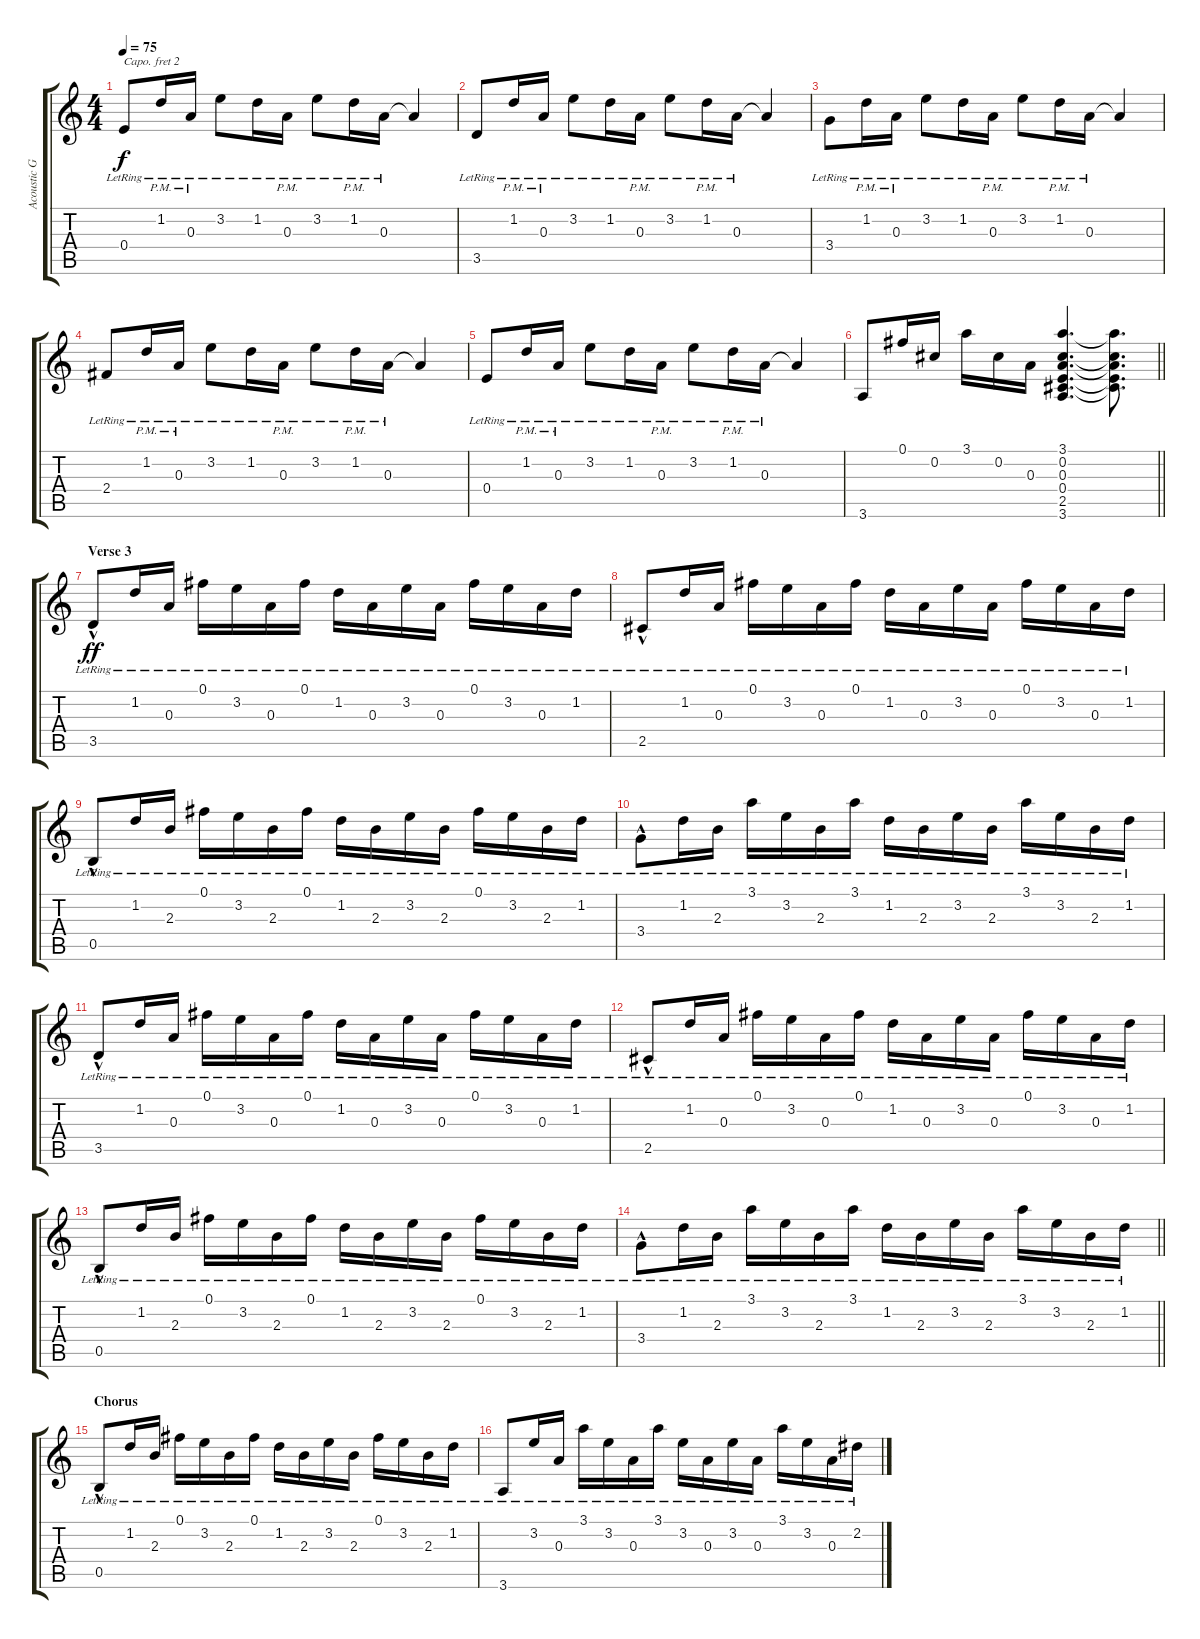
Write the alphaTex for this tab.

\track ("Acoustic Guitar" "Acoustic G") {instrument electricguitarclean}
\staff {score tabs}
\capo 2
\tuning (E4 B3 G3 D3 A2 E2) {hide}
\ts (4 4)
\tempo 75
\clef g2
\ks c
0.4{lr}.8{dy f} 1.2{pm lr}.16 0.3{pm lr}.16 3.2{lr}.8 1.2{lr}.16 0.3{pm lr}.16 3.2{lr}.8 1.2{pm lr}.16 0.3{lr}.16 0.3{t}.4 |
3.5{lr}.8 1.2{pm lr}.16 0.3{pm lr}.16 3.2{lr}.8 1.2{lr}.16 0.3{pm lr}.16 3.2{lr}.8 1.2{pm lr}.16 0.3{lr}.16 0.3{t}.4 |
3.4{lr}.8 1.2{pm lr}.16 0.3{pm lr}.16 3.2{lr}.8 1.2{lr}.16 0.3{pm lr}.16 3.2{lr}.8 1.2{pm lr}.16 0.3{lr}.16 0.3{t}.4 |
2.4{lr}.8 1.2{pm lr}.16 0.3{pm lr}.16 3.2{lr}.8 1.2{lr}.16 0.3{pm lr}.16 3.2{lr}.8 1.2{pm lr}.16 0.3{lr}.16 0.3{t}.4 |
0.4{lr}.8 1.2{pm lr}.16 0.3{pm lr}.16 3.2{lr}.8 1.2{lr}.16 0.3{pm lr}.16 3.2{lr}.8 1.2{pm lr}.16 0.3{lr}.16 0.3{t}.4 |
\barLineRight lightlight
3.6.8 0.1.16 0.2.16 3.1.16 0.2.16 0.3.16 (3.1 0.2 0.3 0.4 2.5 3.6).4{d} (3.1{t} 0.2{t} 0.3{t} 0.4{t} 2.5{t}).8{d} |
\section ("" "Verse 3")
3.5{hac lr}.8{dy ff} 1.2{lr}.16 0.3{lr}.16 0.1{lr}.16 3.2{lr}.16 0.3{lr}.16 0.1{lr}.16 1.2{lr}.16 0.3{lr}.16 3.2{lr}.16 0.3{lr}.16 0.1{lr}.16 3.2{lr}.16 0.3{lr}.16 1.2{lr}.16 |
2.5{hac lr}.8 1.2{lr}.16 0.3{lr}.16 0.1{lr}.16 3.2{lr}.16 0.3{lr}.16 0.1{lr}.16 1.2{lr}.16 0.3{lr}.16 3.2{lr}.16 0.3{lr}.16 0.1{lr}.16 3.2{lr}.16 0.3{lr}.16 1.2{lr}.16 |
0.5{hac lr}.8 1.2{lr}.16 2.3{lr}.16 0.1{lr}.16 3.2{lr}.16 2.3{lr}.16 0.1{lr}.16 1.2{lr}.16 2.3{lr}.16 3.2{lr}.16 2.3{lr}.16 0.1{lr}.16 3.2{lr}.16 2.3{lr}.16 1.2{lr}.16 |
3.4{hac lr}.8 1.2{lr}.16 2.3{lr}.16 3.1{lr}.16 3.2{lr}.16 2.3{lr}.16 3.1{lr}.16 1.2{lr}.16 2.3{lr}.16 3.2{lr}.16 2.3{lr}.16 3.1{lr}.16 3.2{lr}.16 2.3{lr}.16 1.2{lr}.16 |
3.5{hac lr}.8 1.2{lr}.16 0.3{lr}.16 0.1{lr}.16 3.2{lr}.16 0.3{lr}.16 0.1{lr}.16 1.2{lr}.16 0.3{lr}.16 3.2{lr}.16 0.3{lr}.16 0.1{lr}.16 3.2{lr}.16 0.3{lr}.16 1.2{lr}.16 |
2.5{hac lr}.8 1.2{lr}.16 0.3{lr}.16 0.1{lr}.16 3.2{lr}.16 0.3{lr}.16 0.1{lr}.16 1.2{lr}.16 0.3{lr}.16 3.2{lr}.16 0.3{lr}.16 0.1{lr}.16 3.2{lr}.16 0.3{lr}.16 1.2{lr}.16 |
0.5{hac lr}.8 1.2{lr}.16 2.3{lr}.16 0.1{lr}.16 3.2{lr}.16 2.3{lr}.16 0.1{lr}.16 1.2{lr}.16 2.3{lr}.16 3.2{lr}.16 2.3{lr}.16 0.1{lr}.16 3.2{lr}.16 2.3{lr}.16 1.2{lr}.16 |
\barLineRight lightlight
3.4{hac lr}.8 1.2{lr}.16 2.3{lr}.16 3.1{lr}.16 3.2{lr}.16 2.3{lr}.16 3.1{lr}.16 1.2{lr}.16 2.3{lr}.16 3.2{lr}.16 2.3{lr}.16 3.1{lr}.16 3.2{lr}.16 2.3{lr}.16 1.2{lr}.16 |
\section ("" "Chorus")
0.5{hac lr}.8 1.2{lr}.16 2.3{lr}.16 0.1{lr}.16 3.2{lr}.16 2.3{lr}.16 0.1{lr}.16 1.2{lr}.16 2.3{lr}.16 3.2{lr}.16 2.3{lr}.16 0.1{lr}.16 3.2{lr}.16 2.3{lr}.16 1.2{lr}.16 |
3.6{lr}.8 3.2{lr}.16 0.3{lr}.16 3.1{lr}.16 3.2{lr}.16 0.3{lr}.16 3.1{lr}.16 3.2{lr}.16 0.3{lr}.16 3.2{lr}.16 0.3{lr}.16 3.1{lr}.16 3.2{lr}.16 0.3{lr}.16 2.2{lr}.16
